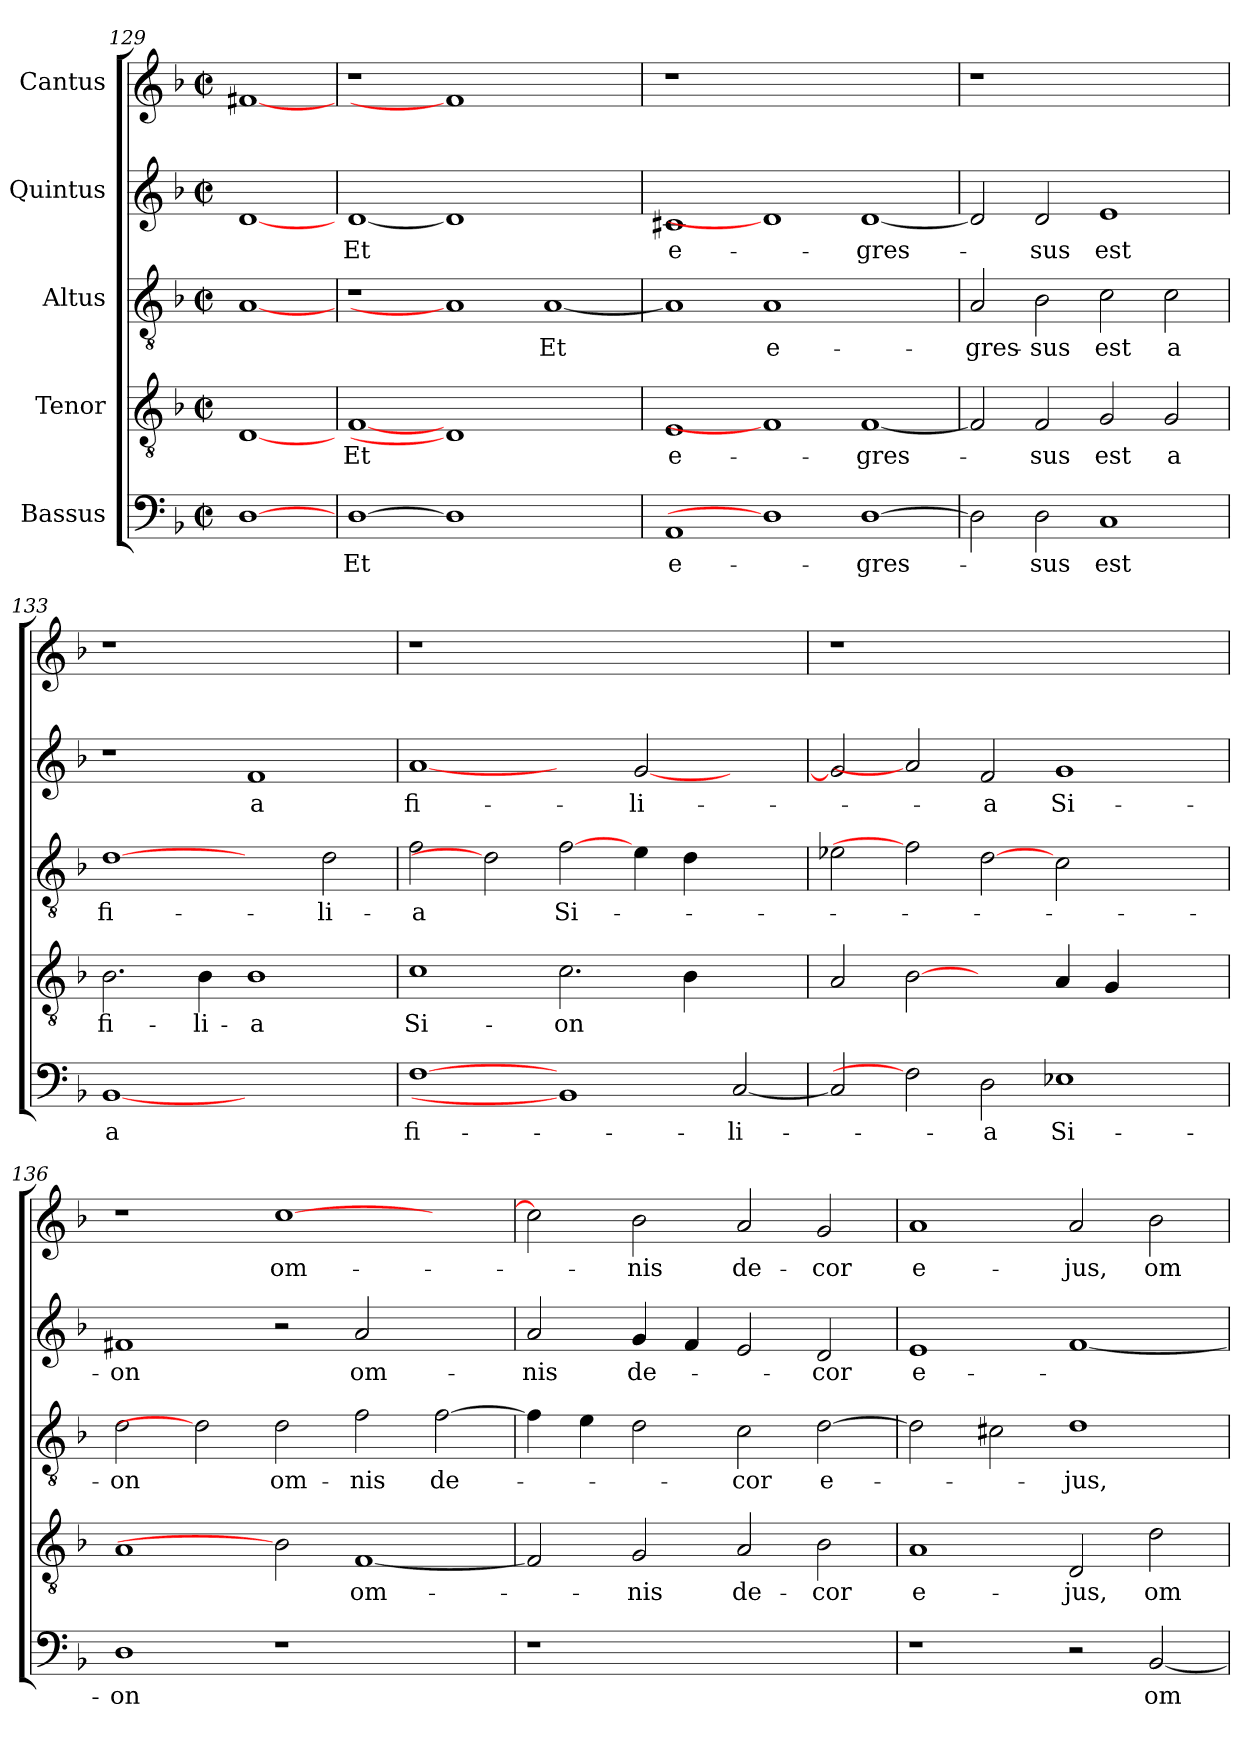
**kern	**text	**kern	**text	**kern	**text	**kern	**text	**kern	**text
*part5	*part5	*part4	*part4	*part3	*part3	*part2	*part2	*part1	*part1
*staff5	*staff5	*staff4	*staff4	*staff3	*staff3	*staff2	*staff2	*staff1	*staff1
*I"Bassus	*	*I"Tenor	*	*I"Altus	*	*I"Quintus	*	*I"Cantus	*
*clefF4	*	*clefGv2	*	*clefGv2	*	*clefG2	*	*clefG2	*
*k[b-]	*	*k[b-]	*	*k[b-]	*	*k[b-]	*	*k[b-]	*
*F:	*	*F:	*	*F:	*	*F:	*	*F:	*
*M2/2	*	*M2/2	*	*M2/2	*	*M2/2	*	*M2/2	*
*met(c|)	*	*met(c|)	*	*met(c|)	*	*met(c|)	*	*met(c|)	*
=129	=129	=129	=129	=129	=129	=129	=129	=129	=129
[1D	.	[1D	.	[1A	.	[1d	.	[1f#X	.
!!LO:LB:g=z
=130	=130	=130	=130	=130	=130	=130	=130	=130	=130
!	!LO:LY:b	!	!LO:LY:b	!	!	!	!LO:LY:b	!	!
[1D	Et	[1F	Et	1r	.	[1d	Et	1r	.
1D]	.	1D]	.	1A]	.	1d]	.	1f#]	.
!	!	!	!	!	!LO:LY:b	!	!	!	!
1ryy	.	1ryy	.	[1A	Et	1ryy	.	1ryy	.
=131	=131	=131	=131	=131	=131	=131	=131	=131	=131
!	!LO:LY:b	!	!LO:LY:b	!	!	!	!LO:LY:b	!	!
1AA	e-	1E	e-	1A]	.	1c#X	e-	1r	.
!	!	!	!	!	!LO:LY:b	!	!	!	!
1D]	.	1F]	.	1A	e-	1d]	.	0ryy	.
!	!LO:LY:b	!	!LO:LY:b	!	!	!	!LO:LY:b	!	!
[1D	-gres-	[1F	-gres-	1ryy	.	[1d	-gres-	.	.
=132	=132	=132	=132	=132	=132	=132	=132	=132	=132
!	!	!	!	!	!LO:LY:b	!	!	!	!
2D\]	.	2F/]	.	2A/	-gres-	2d/]	.	1r	.
!	!LO:LY:b	!	!LO:LY:b	!	!LO:LY:b	!	!LO:LY:b	!	!
2D\	-sus	2F/	-sus	2B-\	-sus	2d/	-sus	.	.
!	!LO:LY:b	!	!LO:LY:b	!	!LO:LY:b	!	!LO:LY:b	!	!
1C	est	2G/	est	2c\	est	1e	est	1ryy	.
!	!	!	!LO:LY:b	!	!LO:LY:b	!	!	!	!
.	.	2G/	a	2c\	a	.	.	.	.
=133	=133	=133	=133	=133	=133	=133	=133	=133	=133
!	!LO:LY:b	!	!LO:LY:b	!	!LO:LY:b	!	!	!	!
[1BB-	a	2.B-\	fi-	[1d	fi-	1r	.	1r	.
!	!	!	!LO:LY:b	!	!	!	!	!	!
.	.	4B-\	-li-	.	.	.	.	.	.
!	!	!	!LO:LY:b	!	!	!	!LO:LY:b	!	!
1ryy	.	1B-	-a	2ryy	.	1f	a	1ryy	.
!	!	!	!	!	!LO:LY:b	!	!	!	!
.	.	.	.	2d\	-li-	.	.	.	.
=134	=134	=134	=134	=134	=134	=134	=134	=134	=134
!	!LO:LY:b	!	!LO:LY:b	!	!LO:LY:b	!	!LO:LY:b	!	!
[1F	fi-	1c	Si-	2f\	-a	[1a	fi-	1r	.
.	.	.	.	2d]	.	.	.	.	.
!	!	!	!LO:LY:b	!	!LO:LY:b	!	!	!	!
1BB-]	.	2.c\	-on	[2f	Si-	2ryy	.	1.ryy	.
!	!	!	!	!	!	!	!LO:LY:b	!	!
.	.	.	.	4e\	.	[2g/	-li-	.	.
.	.	4B-\	.	4d\	.	.	.	.	.
!	!LO:LY:b	!	!	!	!	!	!	!	!
[2C/	-li-	2ryy	.	2ryy	.	2ryy	.	.	.
=135	=135	=135	=135	=135	=135	=135	=135	=135	=135
2C/]	.	2A/	.	2e-X\	.	2g/]	.	1r	.
2F]	.	[2B-	.	2f]	.	2a]	.	.	.
!	!LO:LY:b	!	!	!	!	!	!LO:LY:b	!	!
2D\	-a	2ryy	.	[2d	.	2f/	-a	1.ryy	.
!	!LO:LY:b	!	!	!	!	!	!LO:LY:b	!	!
1E-X	Si-	4A/	.	2c\	.	1g	Si-	.	.
.	.	4G/	.	.	.	.	.	.	.
.	.	2ryy	.	2ryy	.	.	.	.	.
!!LO:PB:g=z
=136	=136	=136	=136	=136	=136	=136	=136	=136	=136
!	!LO:LY:b	!	!	!	!LO:LY:b	!	!LO:LY:b	!	!
1D	-on	1A	.	2d\	-on	1f#X	-on	1r	.
.	.	.	.	2d]	.	.	.	.	.
!	!	!	!	!	!LO:LY:b	!	!	!	!LO:LY:b
1r	.	2B-]	.	2d\	om-	2r	.	[1cc	om-
!	!	!	!LO:LY:b	!	!LO:LY:b	!	!LO:LY:b	!	!
.	.	[1F	om-	2f\	-nis	2a/	om-	.	.
!	!	!	!	!	!LO:LY:b	!	!	!	!
2ryy	.	.	.	[2f\	de-	2ryy	.	2ryy	.
=137	=137	=137	=137	=137	=137	=137	=137	=137	=137
!	!	!	!	!	!	!	!LO:LY:b	!	!
1r	.	2F/]	.	4f\]	.	2a/	-nis	2cc\]	.
.	.	.	.	4e\	.	.	.	.	.
!	!	!	!LO:LY:b	!	!	!	!LO:LY:b	!	!LO:LY:b
.	.	2G/	-nis	2d\	.	4g/	de-	2b-\	-nis
.	.	.	.	.	.	4f/	.	.	.
!	!	!	!LO:LY:b	!	!LO:LY:b	!	!	!	!LO:LY:b
1ryy	.	2A/	de-	2c\	-cor	2e/	.	2a/	de-
!	!	!	!LO:LY:b	!	!LO:LY:b	!	!LO:LY:b	!	!LO:LY:b
.	.	2B-\	-cor	[2d\	e-	2d/	-cor	2g/	-cor
=138	=138	=138	=138	=138	=138	=138	=138	=138	=138
!	!	!	!LO:LY:b	!	!	!	!LO:LY:b	!	!LO:LY:b
1r	.	1A	e-	2d\]	.	1e	e-	1a	e-
.	.	.	.	2c#X\	.	.	.	.	.
!	!	!	!LO:LY:b	!	!LO:LY:b	!	!	!	!LO:LY:b
2r	.	2D/	-jus,	1d	-jus,	[1f	.	2a/	-jus,
!	!LO:LY:b	!	!LO:LY:b	!	!	!	!	!	!LO:LY:b
[2BB-/	om-	2d\	om-	.	.	.	.	2b-\	om-
=	=	=	=	=	=	=	=	=	=
*-	*-	*-	*-	*-	*-	*-	*-	*-	*-
